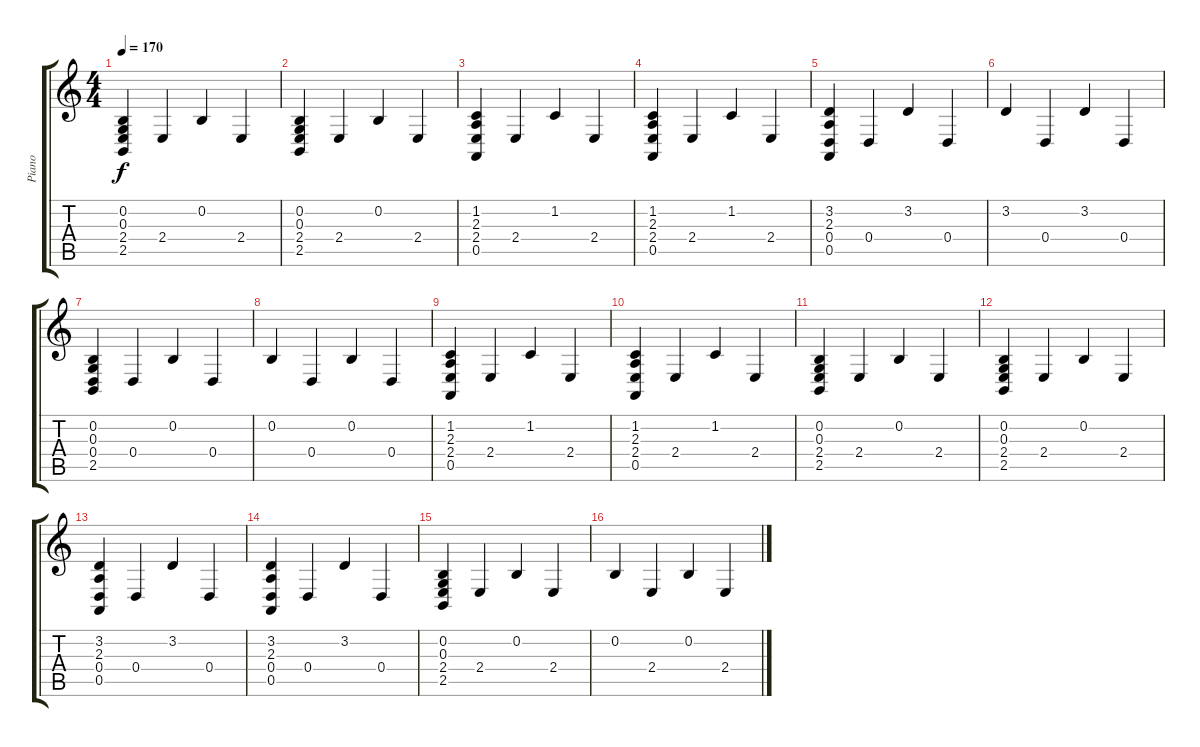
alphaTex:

\track ("Piano" "Piano") {instrument acousticgrandpiano}
\staff {score tabs}
\tuning (E4 B3 G3 D3 A2 E2) {hide}
\ts (4 4)
\tempo 170
\clef g2
\ks c
(0.2 0.3 2.4 2.5).4{dy f instrument acousticgrandpiano} 2.4.4 0.2.4 2.4.4 |
(0.2 0.3 2.4 2.5).4 2.4.4 0.2.4 2.4.4 |
(1.2 2.3 2.4 0.5).4 2.4.4 1.2.4 2.4.4 |
(1.2 2.3 2.4 0.5).4 2.4.4 1.2.4 2.4.4 |
(3.2 2.3 0.4 0.5).4 0.4.4 3.2.4 0.4.4 |
3.2.4 0.4.4 3.2.4 0.4.4 |
(0.2 0.3 0.4 2.5).4 0.4.4 0.2.4 0.4.4 |
0.2.4 0.4.4 0.2.4 0.4.4 |
(1.2 2.3 2.4 0.5).4 2.4.4 1.2.4 2.4.4 |
(1.2 2.3 2.4 0.5).4 2.4.4 1.2.4 2.4.4 |
(0.2 0.3 2.4 2.5).4 2.4.4 0.2.4 2.4.4 |
(0.2 0.3 2.4 2.5).4 2.4.4 0.2.4 2.4.4 |
(3.2 2.3 0.4 0.5).4 0.4.4 3.2.4 0.4.4 |
(3.2 2.3 0.4 0.5).4 0.4.4 3.2.4 0.4.4 |
(0.2 0.3 2.4 2.5).4 2.4.4 0.2.4 2.4.4 |
0.2.4 2.4.4 0.2.4 2.4.4
